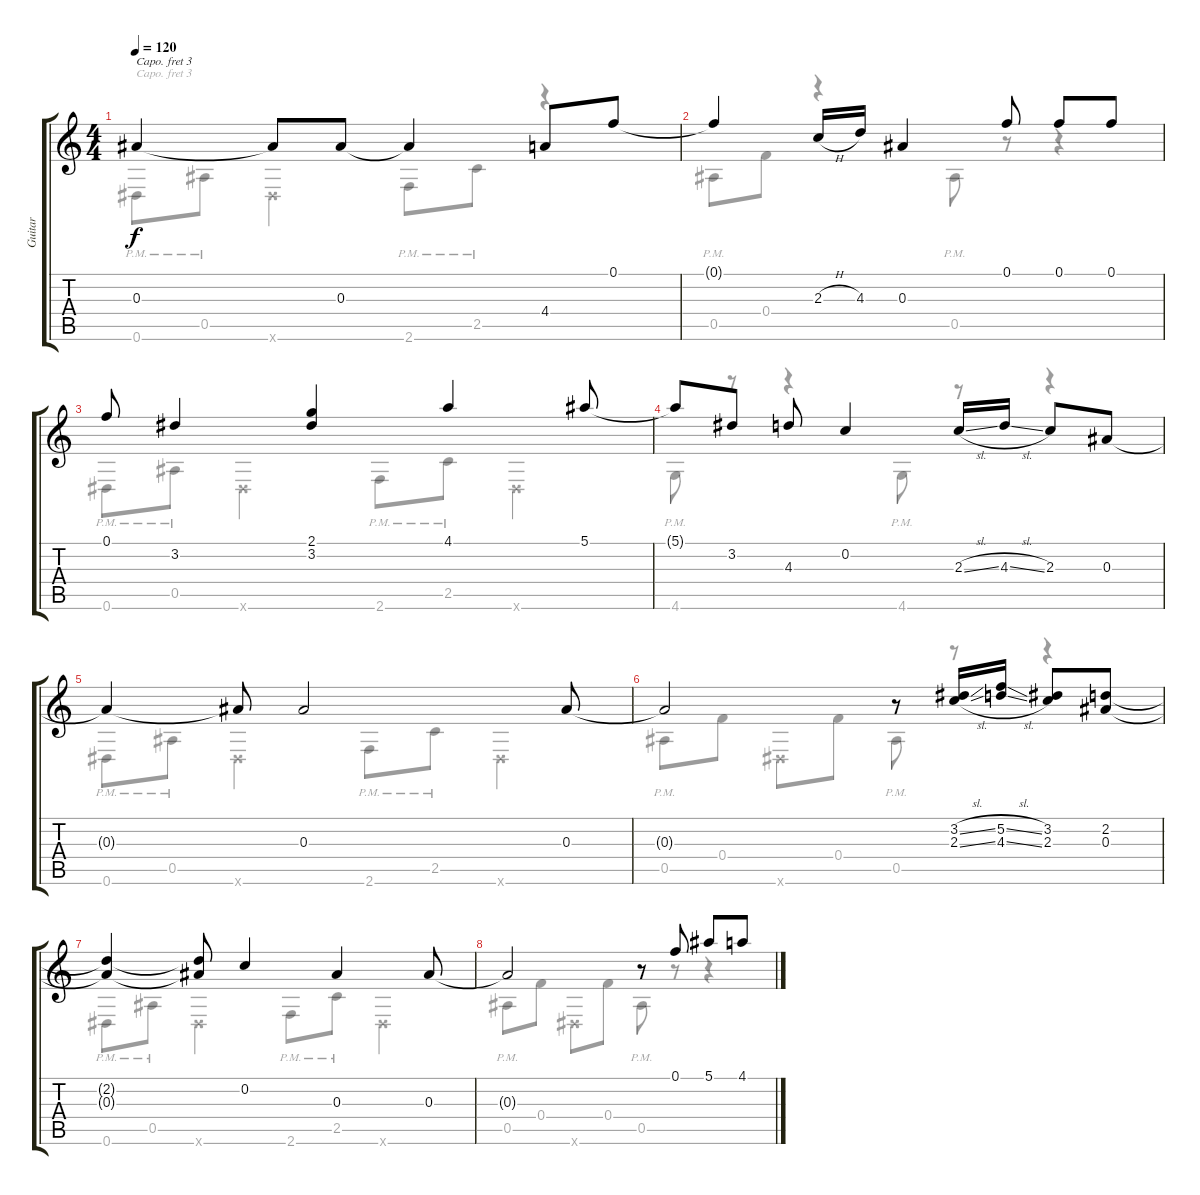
\track ("Guitar" "Guitar") {instrument acousticguitarsteel}
\staff {score tabs}
\capo 3
\tuning (D4 A3 G3 D3 G2 C2) {hide}
\voice
\ts (4 4)
\tempo 120
\clef g2
\ks c
0.3{t}.4{dy f} 0.3{t}.8 0.3.8 0.3{t}.4 4.4.8 0.1.8 |
0.1{t}.4 2.3{h}.16 4.3.16 0.3.4 0.1.8 0.1.8 0.1.8 |
0.1.8 3.2.4 (2.1 3.2).4 4.1.4 5.1.8 |
5.1{t}.8 3.2.8 4.3.8 0.2.4 2.3{sl}.16 4.3{sl}.16 2.3.8 0.3.8 |
0.3{t}.4 0.3{t}.8 0.3.2 0.3.8 |
0.3{t}.2 r.8 (3.2{sl} 2.3{sl}).16 (5.2{sl} 4.3{sl}).16 (3.2 2.3).8 (2.2 0.3).8 |
(2.2{t} 0.3{t}).4 (2.2{t} 0.3{t}).8 0.2.4 0.3.4 0.3.8 |
0.3{t}.2 r.8 0.1.8 5.1.8 4.1.8
\voice
\clef g2
\ottava regular
\simile none
\ks c
0.6{pm}.8{dy f} 0.5{pm}.8 0.6{x}.4 2.6{pm}.8 2.5{pm}.8 r.4 |
0.5{pm}.8 0.4.8 r.4 0.5{pm}.8 r.8 r.4 |
0.6{pm}.8 0.5{pm}.8 0.6{x}.4 2.6{pm}.8 2.5{pm}.8 0.6{x}.4 |
4.6{pm}.8 r.8 r.4 4.6{pm}.8 r.8 r.4 |
0.6{pm}.8 0.5{pm}.8 0.6{x}.4 2.6{pm}.8 2.5{pm}.8 0.6{x}.4 |
0.5{pm}.8 0.4.8 0.6{x}.8 0.4.8 0.5{pm}.8 r.8 r.4 |
0.6{pm}.8 0.5{pm}.8 0.6{x}.4 2.6{pm}.8 2.5{pm}.8 0.6{x}.4 |
0.5{pm}.8 0.4.8 0.6{x}.8 0.4.8 0.5{pm}.8 r.8 r.4
